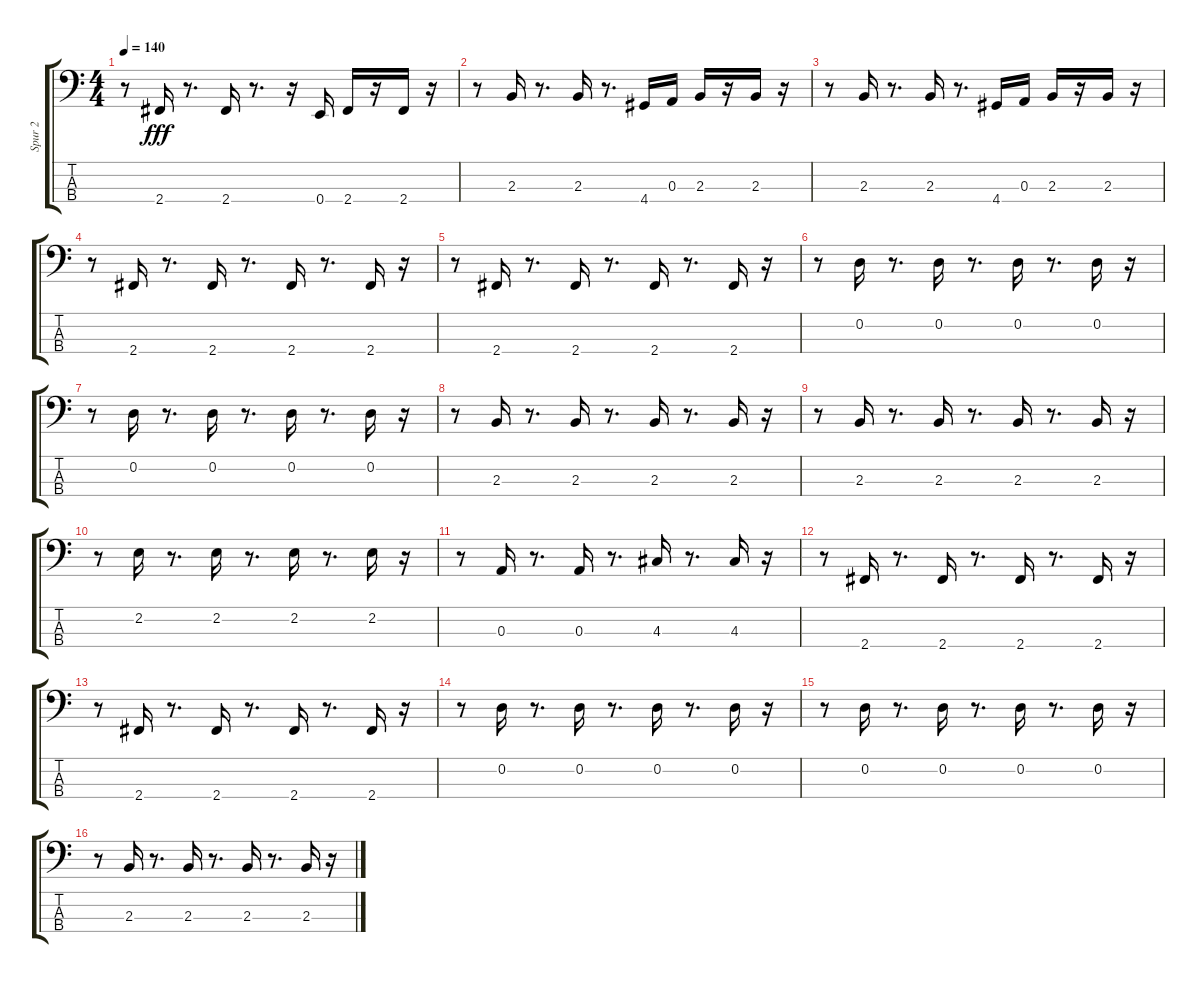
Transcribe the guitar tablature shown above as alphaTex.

\track ("Spur 2" "Spur 2") {instrument electricbassfinger}
\staff {score tabs}
\tuning (G2 D2 A1 E1) {hide}
\ts (4 4)
\tempo 140
\clef f4
\ks c
r.8{dy fff} 2.4.16 r.8{d} 2.4.16 r.8{d} r.16 0.4.16 2.4.16 r.16 2.4.16 r.16 |
r.8 2.3.16 r.8{d} 2.3.16 r.8{d} 4.4.16 0.3.16 2.3.16 r.16 2.3.16 r.16 |
r.8 2.3.16 r.8{d} 2.3.16 r.8{d} 4.4.16 0.3.16 2.3.16 r.16 2.3.16 r.16 |
r.8 2.4.16 r.8{d} 2.4.16 r.8{d} 2.4.16 r.8{d} 2.4.16 r.16 |
r.8 2.4.16 r.8{d} 2.4.16 r.8{d} 2.4.16 r.8{d} 2.4.16 r.16 |
r.8 0.2.16 r.8{d} 0.2.16 r.8{d} 0.2.16 r.8{d} 0.2.16 r.16 |
r.8 0.2.16 r.8{d} 0.2.16 r.8{d} 0.2.16 r.8{d} 0.2.16 r.16 |
r.8 2.3.16 r.8{d} 2.3.16 r.8{d} 2.3.16 r.8{d} 2.3.16 r.16 |
r.8 2.3.16 r.8{d} 2.3.16 r.8{d} 2.3.16 r.8{d} 2.3.16 r.16 |
r.8 2.2.16 r.8{d} 2.2.16 r.8{d} 2.2.16 r.8{d} 2.2.16 r.16 |
r.8 0.3.16 r.8{d} 0.3.16 r.8{d} 4.3.16 r.8{d} 4.3.16 r.16 |
r.8 2.4.16 r.8{d} 2.4.16 r.8{d} 2.4.16 r.8{d} 2.4.16 r.16 |
r.8 2.4.16 r.8{d} 2.4.16 r.8{d} 2.4.16 r.8{d} 2.4.16 r.16 |
r.8 0.2.16 r.8{d} 0.2.16 r.8{d} 0.2.16 r.8{d} 0.2.16 r.16 |
r.8 0.2.16 r.8{d} 0.2.16 r.8{d} 0.2.16 r.8{d} 0.2.16 r.16 |
r.8 2.3.16 r.8{d} 2.3.16 r.8{d} 2.3.16 r.8{d} 2.3.16 r.16
